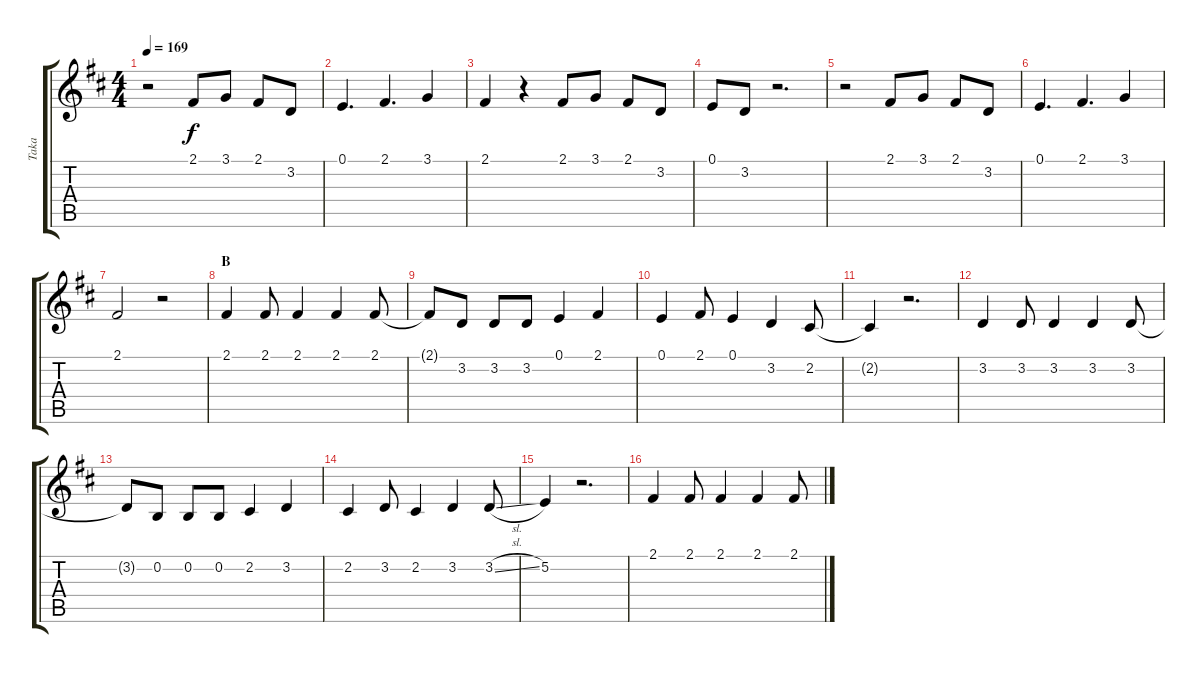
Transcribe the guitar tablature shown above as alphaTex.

\track ("Taka" "Taka") {instrument lead1square}
\staff {score tabs}
\tuning (E4 B3 G3 D3 A2 E2) {hide}
\ts (4 4)
\tempo 169
\clef g2
\ks d
r.2{dy f} 2.1.8 3.1.8 2.1.8 3.2.8 |
0.1.4{d} 2.1.4{d} 3.1.4 |
2.1.4 r.4 2.1.8 3.1.8 2.1.8 3.2.8 |
0.1.8 3.2.8 r.2{d} |
r.2 2.1.8 3.1.8 2.1.8 3.2.8 |
0.1.4{d} 2.1.4{d} 3.1.4 |
2.1.2 r.2 |
\section ("" "B")
2.1.4 2.1.8 2.1.4 2.1.4 2.1.8 |
2.1{t}.8 3.2.8 3.2.8 3.2.8 0.1.4 2.1.4 |
0.1.4 2.1.8 0.1.4 3.2.4 2.2.8 |
2.2{t}.4 r.2{d} |
3.2.4 3.2.8 3.2.4 3.2.4 3.2.8 |
3.2{t}.8 0.2.8 0.2.8 0.2.8 2.2.4 3.2.4 |
2.2.4 3.2.8 2.2.4 3.2.4 3.2{sl}.8 |
5.2.4 r.2{d} |
2.1.4 2.1.8 2.1.4 2.1.4 2.1.8
